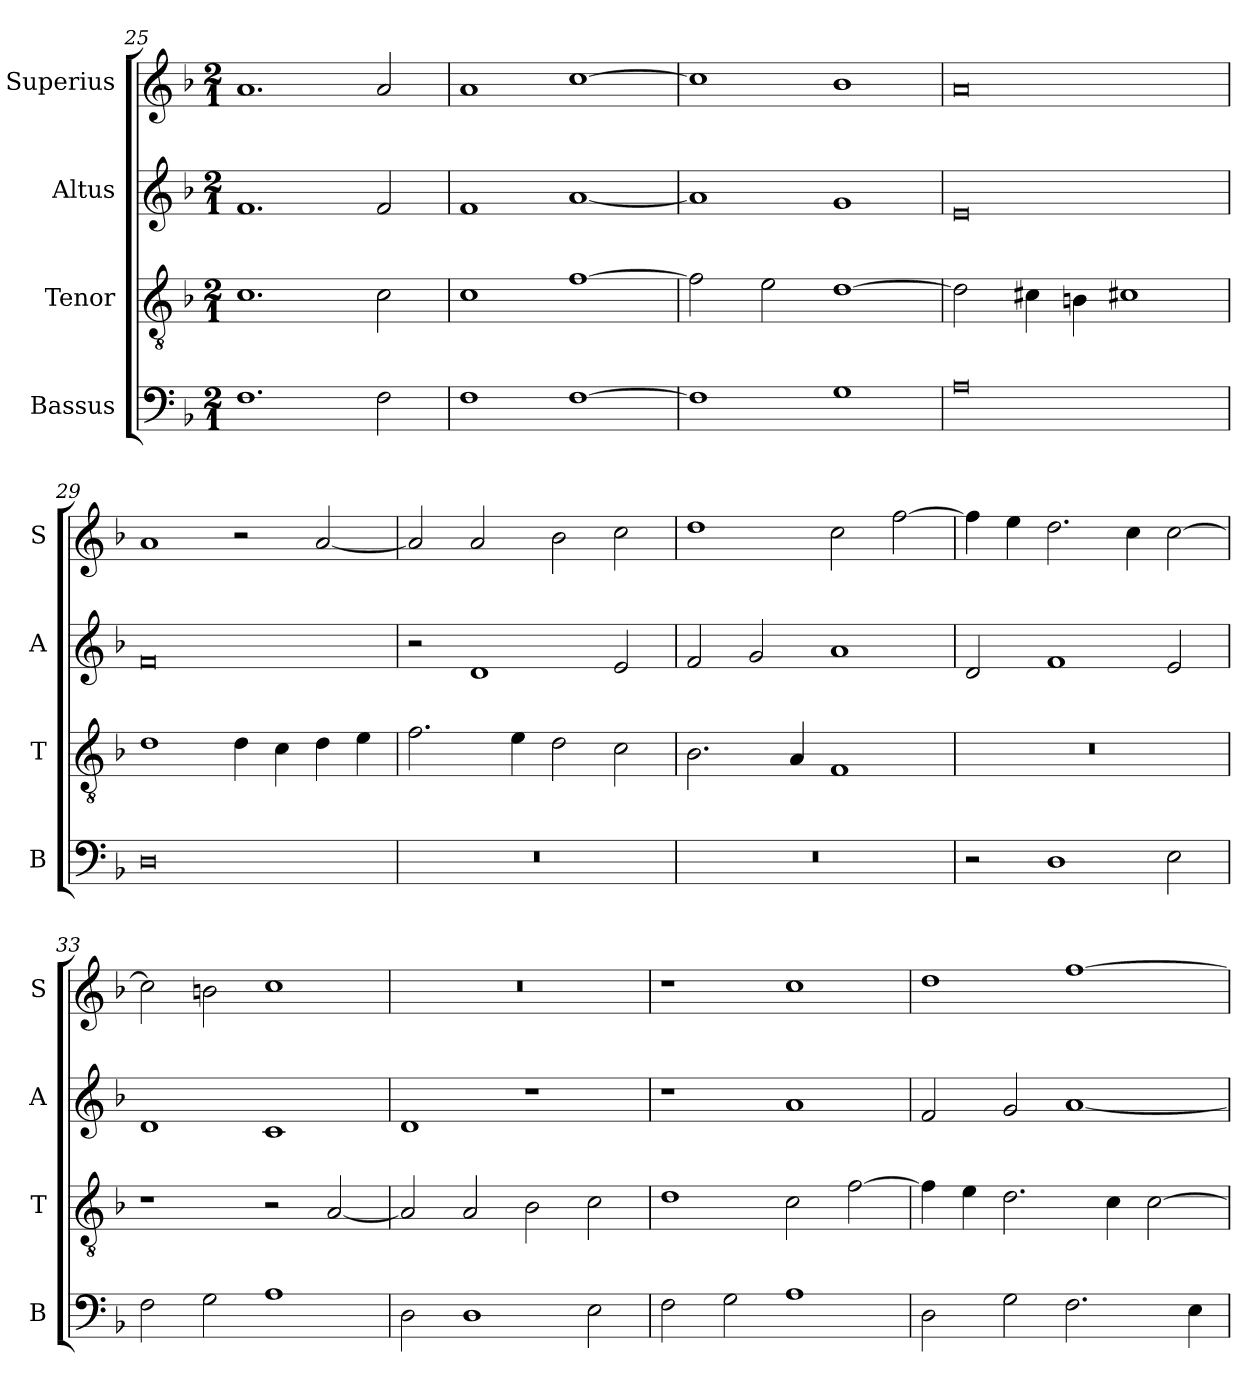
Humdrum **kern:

**kern	**kern	**kern	**kern
*part4	*part3	*part2	*part1
*staff4	*staff3	*staff2	*staff1
*I"Bassus	*I"Tenor	*I"Altus	*I"Superius
*I'B	*I'T	*I'A	*I'S
*clefF4	*clefGv2	*clefG2	*clefG2
*k[b-]	*k[b-]	*k[b-]	*k[b-]
*F:	*F:	*F:	*F:
*M2/1	*M2/1	*M2/1	*M2/1
=25	=25	=25	=25
1.F	1.c	1.f	1.a
2F	2c	2f	2a
=26	=26	=26	=26
1F	1c	1f	1a
[1F	[1f	[1a	[1cc
=27	=27	=27	=27
1F]	2f]	1a]	1cc]
.	2e	.	.
1G	[1d	1g	1b-
=28	=28	=28	=28
0A	2d]	0e	0a
.	4c#X	.	.
.	4Bn	.	.
.	1c#X	.	.
=29	=29	=29	=29
0D	1d	0f	1a
.	4d	.	2r
.	4c	.	.
.	4d	.	[2a
.	4e	.	.
=30	=30	=30	=30
0r	2.f	2r	2a]
.	.	1d	2a
.	4e	.	.
.	2d	.	2b-
.	2c	2e	2cc
=31	=31	=31	=31
0r	2.B-	2f	1dd
.	.	2g	.
.	4A	.	.
.	1F	1a	2cc
.	.	.	[2ff
=32	=32	=32	=32
2r	0r	2d	4ff]
.	.	.	4ee
1D	.	1f	2.dd
.	.	.	4cc
2E	.	2e	[2cc
=33	=33	=33	=33
2F	1r	1d	2cc]
2G	.	.	2bn
1A	2r	1c	1cc
.	[2A	.	.
=34	=34	=34	=34
2D	2A]	1d	0r
1D	2A	.	.
.	2B-	1r	.
2E	2c	.	.
=35	=35	=35	=35
2F	1d	1r	1r
2G	.	.	.
1A	2c	1a	1cc
.	[2f	.	.
=36	=36	=36	=36
2D	4f]	2f	1dd
.	4e	.	.
2G	2.d	2g	.
2.F	.	[1a	[1ff
.	4c	.	.
.	[2c	.	.
4E	.	.	.
=	=	=	=
*-	*-	*-	*-
